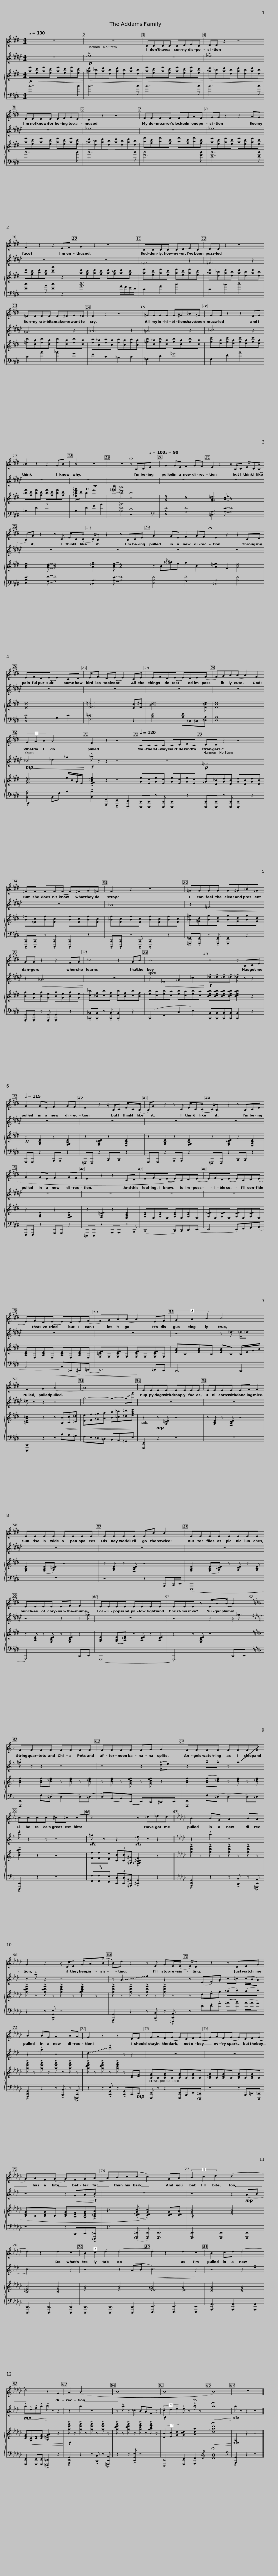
X:1
%%score 1 2 { 3 | 4 }
L:1/8
Q:1/4=130
M:4/4
I:linebreak $
K:E
V:1 treble
V:2 treble transpose=-2
V:3 treble
V:4 bass
V:1
 z8 | z8 |$ CCCC CDEC | DD z2 z4 |$ EEEE EFGE | %5
 D2 z2 z4 |$ FFFF FGAF | GG z2 z2 AG | F2 z2 z2 EF |$ G2 z2 z4 | %10
 CCCC CDEC |$ DD z2 z4 | =FFFF F^FG=F |$ F2 z2 z4 | =GGGG G^G_B=G |$ %15
 GG z2 z2 FG | _B2 z2 z2 GB | B4 z4 |$ z4 !fermata!z[Q:1/4=120] B,[Q:1/4=110]C[Q:1/4=100]E |[Q:1/4=90] G2 GE F2 GF | %20
 E2 z2 z/ B,/C E/C(B,/ |$ B,)G z2 z C E/C(C/ | C<)B, z2 z B,CE | G2 GE F2 GF |$ E2 z2 z2 CD | %25
 EFD(E E2) CD | E<F D(E E2) CE |$ EFD(E E)DE((F | F))GA(A A2) F2 | (3G2 A2 B2 B4 | %30
 F2 z2 z4 |$[Q:1/4=120] CCCC CDEC | DD z2 z4 |$ =FF FF/(F/ F)^FG=F | F2 z2 z4 |$ %35
 =GGGG G^G_B=G | GG z2 z2 FG | _B4 z2 GB |$ B8 | z4 z B,CE | %40
[Q:1/4=115] G2 GE F2 GF |$ E2 z2 z/ B,/C E/C(B,/ | B,<)G z2 z C E/C(C/ | C<)B, z2 z B,CE |$ G2 GE F2 GF | %45
 E2 z2 z2 CD | EFD(((E E)))CD(E |$ E)FD(E E)CD(E | E)FD(E E)DE(F |$ F)GA(A A2) EF | %50
 (3G2 A2 B2 B4 | F2 G2!<(! (A4!<)! |$!<(! A8)!<)! | EEEE EEEE |$ EEEE EF F2 | %55
 EEEE EEEE |$ EEEE EB B2 | EEEE EEEE |$ EEEE EF F2 | EEEE EEEE |$ %60
 EEE z E/B(B/ B2) |[K:F] FFFF FFFF |$ FFFF FG G2 | FFFF FFFF |$ cccc ^c=c (c2 | %65
 c4) z _d_ed ||$[K:Gb] B2 BG A2 BA | G2 z2 z/ D/E G/A(B/ | B)d z2 z E GE/(E/ |$ E<)D z2 z DEG | %70
 B2 BG A2 BA | G2 z2 z2 EF |$ GAF(G G)EF(G | G)AF(G G)EF(G |$ G)AF(G G)FG(A | %75
 A)Bc(c c2) GA | (3B2 c2 d2 (d4 |$ d2) z2 d2 c2 | (3B2 c2 d2 (d4 | d2) z2 d2 c2 | %80
 B2 cd (d4 |$ d4) z2 G2 | A2 (B6 | B8 | B8 |$ %85
 B8) | z8 |] %87
V:2
[K:F#] z8 |!p! !>!_e8 |$ z8 | !>!_e8 |$ z8 | %5
 _e8 |$ z8 | _e8 | z8 |$ z8 | %10
 _E6 z2 |$ =F6 z2 | =G6 z2 |$ _A6 z2 | =A6 z2 |$ %15
 _B6 z2 | z8 | z8 |$ z8 | z8 | %20
 z8 |$ z8 | z8 | z8 |$ z8 | %25
 z8 | z8 |$ z8 | z8 |!mp!!<(! _B4 _d2 _g2!<)! | %30
!f! !^!_a z z2 z4 |$ z8 |!p! =F8 |$ z8 | _A8 |$ %35
 z2!<(! =F6!<)! | z2!<(! _G6!<)! | z8 |$ z2!<(! _E2 _G2 _c2!<)! |!f! !>!_d!>!_d!>!_d!>!_d !>!_d z z2 | %40
 z8 |$ z8 | z8 | z8 |$ z8 | %45
 z8 | z8 |$ z8 | z8 |$ z8 | %50
 z4 z _d- _d<_d | =d z z2 z4 |$ g4- g2- !~(!g!~)!g' | z8 |$ z8 | %55
 z8 |$ z8 | z8 |$ z4 z2 z !>!_g | z8 |$ %60
 z4 z2 z/ _g3/2 |[K:G] !^!=g z z2 z4 |$ z4 z2 (!>!d<e) | z2 !tenuto!g.g z !~(!g3 |$ !~)!.d' z2 z z4 | %65
!sfz! =g z z2!sfz! _e z z2 ||$[K:Ab] z2 !^!a2 z4 | z !^!a z2 z4 | z !~(!A3 !~)!f2 z2 |$ z (E.F).A !tenuto!_c.=c (c/B/A) | %70
 z2 !slide!!^!a2 z4 | !~(!d3 !~)!!^!d'2 z z2 |$ z8 | z8 |$ z4 z!<(! !tenuto!GA!<)!!f!.B | %75
 z8 | z4 z2!mp! (AB |$ c6) z2 | z4 z2 (AB |!<(! c6)!<)! z2 | %80
 z4 z2 !tenuto!e2 |$!mp!!<(! !^!a!^!d!^!f!^!a!<)! !>!b z z2 | z2 a2 z4 | z !>!a z _c BAF z |!f! (3!tenuto!c2 !tenuto!d2 !tenuto!e2 !^!e z !^!!fermata!b z |$ %85
!<(! !fermata!a8!<)! |!sfz! a z z2 z4 |] %87
V:3
!p! [ge']!<(![ec'][ge'][ec'] [ge'][ec'][ge'][ec']!<)! |!>(! [=gd'][d_b][gd'][db] [gd'][db][gd'][db]!>)! |$!<(! [ge'][ec'][ge'][ec'] [ge'][ec'][ge'][ec']!<)! |!>(! [=gd'][d_b][gd'][db] [gd'][db][gd'][db]!>)! |$ [ge'][ec'][ge'][ec'] [ge'][ec'][ge'][ec'] | %5
 [=gd'][d_b][gd'][db] [gd'][db][gd'][db] |$ [af'][fc'][af'][fc'] [af'][fc'][af'][fc'] | [ge'][ec'][ge'][ec'] [ge'][ec'][ge'][ec'] | [ad'][fc'][ad'][fc'] .[c'a']2 z2 |$ [gd'][fc'][gd'][fc'] [gd'][f=c'][gd'][fc'] | %10
 [ge'][ec'][ge'][ec'] [ge'][ec'][ge'][ec'] |$ [=gd'][d_b][gd'][db] [gd'][db][gd'][db] | [=fd'][db][fd'][db] [fd'][db][fd'][db] |$ [fc'][c_b][fc'][cb] [fc'][cb][fc'][cb] | [=gd'][d_b][gd'][db] [gd'][db][gd'][db] |$ %15
 [ge'][eb][ge'][eb] [ge'][eb][ge'][eb] | [_bf'][fc'][bf'][fc'] [bf'][fc'][bf'][fc'] | !arpeggio![eac'e'g']c' Tb2 Tf'4 |${/=f'f'} !arpeggio![bd'b']4 !fermata!z4 | [GBe]4 [Bd]4 | %20
 [FA=d]3 [Ac]- [Ac]4 |$ [GBe]3 [GBd]- [GBd]4 | [A=df]3 [Ace]- [Ace]4 | z B{/=g}^ge f2 B2 |$ [A=de]2 F2 [Ace]4 | %25
 [EGce]8 | [FG=d]6 [Ec][F^d] |$ [Bce]7 [F=ce] | [Fce]8 | [EGBe]6 e/B/G/E/ | %30
 !>![EFA=ce]2 z2 z4 |$ [Ge][Ec][Ge][Ec] [Ge][Ec][Ge][Ec] | [=Gd][D_B][Gd][DB] [Gd][DB][Gd][DB] |$ [B=f][=Fc][Bf][Fc] [Bf][Fc][Bf][Fc] | [_Bf][Fc][Bf][Fc] [Bf][Fc][Bf][Fc] |$ %35
 [_B=g][=Gd][Bg][Gd] [Bg][Gd][Bg][Gd] | [Bg][Ge][Bg][Ge] [Bg][Ge][Bg][Ge] | [c_b][_Bf][cb][Bf] [cb][Bf][cb][Bf] |$ [eb][ca][eb][ca] [eb][ca][eb][ca] | [Bceab][Bceab][Bceab][Bceab] [Bceab]2 z2 | %40
!ff! z2 [G,B,E]2 z2 [F,G,B,E]2 |$ z2 [F,A,=DE]2 z2 [E,A,CE]2 | z2 [G,B,E]2 z2 [F,G,B,E]2 | z2 [F,A,=DE]2 z2 [E,A,CE]2 |$ z2 [G,B,E]2 z2 [F,G,B,E]2 | %45
 z2 [F,A,=DE]2 z2 [E,A,CE]2 | [G,CE]E,[G,CE]E, [G,CE]E,[G,CE]E, |$ [G,=DE]E,[G,DE]E, [G,DE]E,[G,DE]E, | [A,CE]E,[A,CE]E, [A,CE]E,[A,CE]E, |$ [F,=CEF]F,[F,CEF]F, [F,CEF]F,[F,CEF]F, | %50
 [EGB]B,[EGB]B, [EGB]B, B,/E/G/B/ | [=CEA=c]2 z2 z!<(! [B,B][Cc][=D=d]!<)! |$!<(! [Ee][Ff][=G=g][Aa] [Bb][=c=c'][=d=d'][egbe']!<)! | z2!mp! z [A,=DE] z4 |$ z [A,CE] z [F,B,DE] z4 | %55
 [G,B,E]2 ([G,B,E][A,=DE]) z4 |$ z [A,CE] z [F,B,DE] z4 | [G,B,E]2 ([G,B,E][A,=DE]) z [A,DE] z [A,CE] |$ z [A,CE] z [F,B,DE] z [F,B,DE] z2 | [G,B,E]2 ([G,B,E][A,=DF]) z [A,DE] z [A,DE] |$ %60
 z2 z [F,B,DE] z4 |[K:F] [Acf]2 [Acf][B^df] z [Bdf] z [B=df] |$ z [Bdf] z [Gcef] z [Gcef] z2 | [Acf]2 ([Acf][B^df]) z [Bdf] z [B=df] |$ !>![cfbc']2 z2 z4 | %65
 (3[Ff][Ff][Ee] (3[Cc][Cc][^G,^G] !>![F,=G,B,^CF]2 z2 ||$[K:Gb] !>![gd'g'] z !>![gd'g'] z !>![gd'g'] z !>![gd'g'] z | !>![gc'd'g'] z !>![gc'd'g'] z !>![gc'e'g'] z !>![gac'e'g'] z | !>![gd'g'] z !>![gd'g'] z !>![gd'g'] z !>![gd'g'] z |$ z !tenuto!d.e.g (=ab)(ab) | %70
 !>![gd'g'] z !>![gd'g'] z !>![gd'g'] z !>![gd'g'] z | !>![gc'd'g'] z !>![gc'd'g'] z !>![gc'e'g'] z [CE][DF] |$ [B,EG]B,[B,EG]B, [B,EG]B,[B,EG]B, | [B,=DG]B,[B,DG]B, [B,DG]B,[B,DG]B, |$ [B,DG]B,[B,DG]B, [B,DG][A,DF][G,CEG]!>![A,=CEA] | %75
 z3 ((([C=DGc] [CDGc]2))) [CDG][CDA] |!f! [DGB]4 [DGB]4 |$ [B,=DFB]4 [B,DFB]4 | [DGB]4 [DGB]4 | [DE=GB]4 [DEGB]4 | %80
 [CEGB]4 [CEGB]4 |$ [CEG]!<(![G,C][CE][CEG] [A,=DGA]2 z2!<)! |!f! !>![gd'g'] z !>![gd'g'] z !>![gd'g'] z !>![gd'g'] z | !>![gc'd'g'] z !>![gc'd'g'] z !>![gc'e'g'] z !>![gac'e'g'] z | (3[DB]2 [Ec]2 [Gd]2 [Gcd]2 [Ada]2 |$ %85
!<(! !fermata![dgad']8!<)! |!sfz! G,2 z2 z4 |] %87
V:4
 c7 c | c7 c |$ c7 c | c7 c |$ c7 c | %5
 c7 c |$ [Fc]7 [Fc] | [Ec]7 [Ec] | [Dc]3 A .[Dc]2 z2 |$ [Gd]6 G/F/E/D/ | %10
 C2 G2 c4 |$ C2 _B2 d4 | C2 B2 _B2 G2 |$ F2 C2 _B,2 C2 | =G,2 D2 =G4 |$ %15
 G,2 E2 B4 | _B,2 F2 c4 | B,2 F2 A2 c2 |$ !arpeggio![B,Fd]4 !fermata!z4 |[K:bass] [E,B,E]4 [G,F]4 | %20
 [=D,A,]3 [A,E]- [A,E]4 |$ [E,B,E]3 [G,F]- [G,F]4 | [=D,A,]3 [A,E]- [A,E]4 | [E,B,E]4 [G,F]4 |$ [=D,A,]4 [A,E]4 | %25
 [C,G,C]4 G,2 C2 | [E,B,=D]6 z2 |$ [A,E]4 [A,E]=C,^C,[=D,A,] | [D,A,]8 |!f! [B,,G,B,]4 B,,G, B,2 | %30
 !>![B,,B,]2 [F,,,F,,]2 !tenuto![E,,,E,,]2 !tenuto![D,,,D,,]2 |$ !tenuto![C,,,C,,].[C,,,C,,] z !tenuto![C,,,C,,] .[C,,,C,,]2 z2 | !tenuto![C,,,C,,].[C,,,C,,] z !tenuto![C,,,C,,] .[C,,,C,,]2 z2 |$ !tenuto![C,,,C,,].[C,,,C,,] z !tenuto![C,,,C,,] .[C,,,C,,]2 z2 | !tenuto![C,,,C,,].[C,,,C,,] z !tenuto![C,,,C,,] .[C,,,C,,]2 z2 |$ %35
 !tenuto![=G,,,=G,,].[G,,,G,,] z !tenuto![G,,,G,,] .[G,,,G,,]2 z2 | !tenuto![G,,,G,,].[G,,,G,,] z !tenuto![G,,,G,,] .[G,,,G,,]2 z2 | !tenuto![_B,,,_B,,].[B,,,B,,] z !tenuto![B,,,B,,] .[B,,,B,,]2 z2 |$ (B,,,2 F,,2 C,2 E,2) | [B,,,B,,][B,,,B,,][B,,,B,,][B,,,B,,] [B,,,B,,]2 z2 | %40
 E,,,E,,, z2 G,,,G,,, z2 |$ =D,,,D,,, z2 A,,,A,,, z2 | E,,,E,,, z2 G,,,G,,, z2 | =D,,,D,,, z2 A,,,A,,, z2 |$ E,,,E,,, z2 G,,,G,,, z2 | %45
 =D,,,D,,, z2 A,,,A,,, z B,,, | (C,,4 C,,)C,,D,,(E,, |$ E,,4 E,,)F,,G,,(A,, | A,,4 A,,)=C,,^C,,(=D,, |$ D,,6) =D,,C,, | %50
 B,,,6 B,,,2 | [B,,,,B,,,]2 z2 z B,A,=G, |$ F,E,=D,=C, B,,A,,=G,,E, | [E,,,E,,]2 z2 z4 |$ z8 | %55
 z8 |$ z4 z2 B,,,C,,/E,,/ | (E,,,8 |$ F,,,6) B,,,C,, | (E,,,8 |$ %60
 E,,,6) B,,,C,, |[K:F] [F,,,F,,]2 F,(^D, D,2 D,)(=D, |$ D,)(B,,B,,)(E,, E,,)D,,^D,,E,, | [F,,,F,,]2 F,(^D, (D,2) D,)=D, |$ !>![C,,,C,,]2 z2 z4 | %65
 (3[F,,F,][F,,F,][E,,E,] (3[C,,C,][C,,C,][^G,,,^G,,] !>![^C,,G,,]2 z2 ||$[K:Gb] !>![G,,,D,,G,,]2 z2 z !>![B,,,B,,] z !>![=E,,,C,,A,,] | z2 z !>![C,,G,,E,] z4 | !>![G,,,G,,]2 z2 z !>![B,,,B,,] z !>![=E,,,C,,A,,] |$ z !tenuto!D.E.G (=AB) (A/_A/G) | %70
 !>![G,,,D,,G,,]2 z2 z !>![B,,,B,,] z !>![=E,,,C,,A,,] | z2 z !>![C,,G,,E,] z !>![C,,G,,]C,,!mp!D,, |$ [E,,,E,,] z z2 [E,,,E,,]B,,,E,,[=D,,,=D,,] | z4 z B,,,=D,,[D,,,_D,,] |$ z4 z B,,,C,,!>![=C,,,=C,,] | %75
 z3 ([=D,,,=D,,] [D,,,D,,]) [D,,,D,,]3 | [D,,,D,,]3 [D,,,D,,]3 [D,,,D,,]2 |$ [D,,,D,,]3 [D,,,D,,]3 [D,,,D,,]2 | [D,,,D,,]3 [D,,,D,,]3 [D,,,D,,]2 | [E,,,E,,]3 [E,,,E,,]3 [E,,,E,,]2 | %80
 [A,,,A,,]3 [A,,,A,,]3 [A,,,A,,]2 |$ [E,,,E,,]2 [E,,,E,,][E,,,E,,] !>![=D,,,=D,,]2 z2 | !>![G,,,D,,G,,]2 z2 z !>![B,,,B,,] z !>![=E,,,C,,A,,] | z2 z !>![C,,G,,E,] z4 | [C,,,D,,]4 [E,,,E,,]2 [F,,,F,,]2 |$ %85
[K:treble] !fermata![DGB]8 |[K:bass] !>![G,,,G,,]2 z2 z4 |] %87
